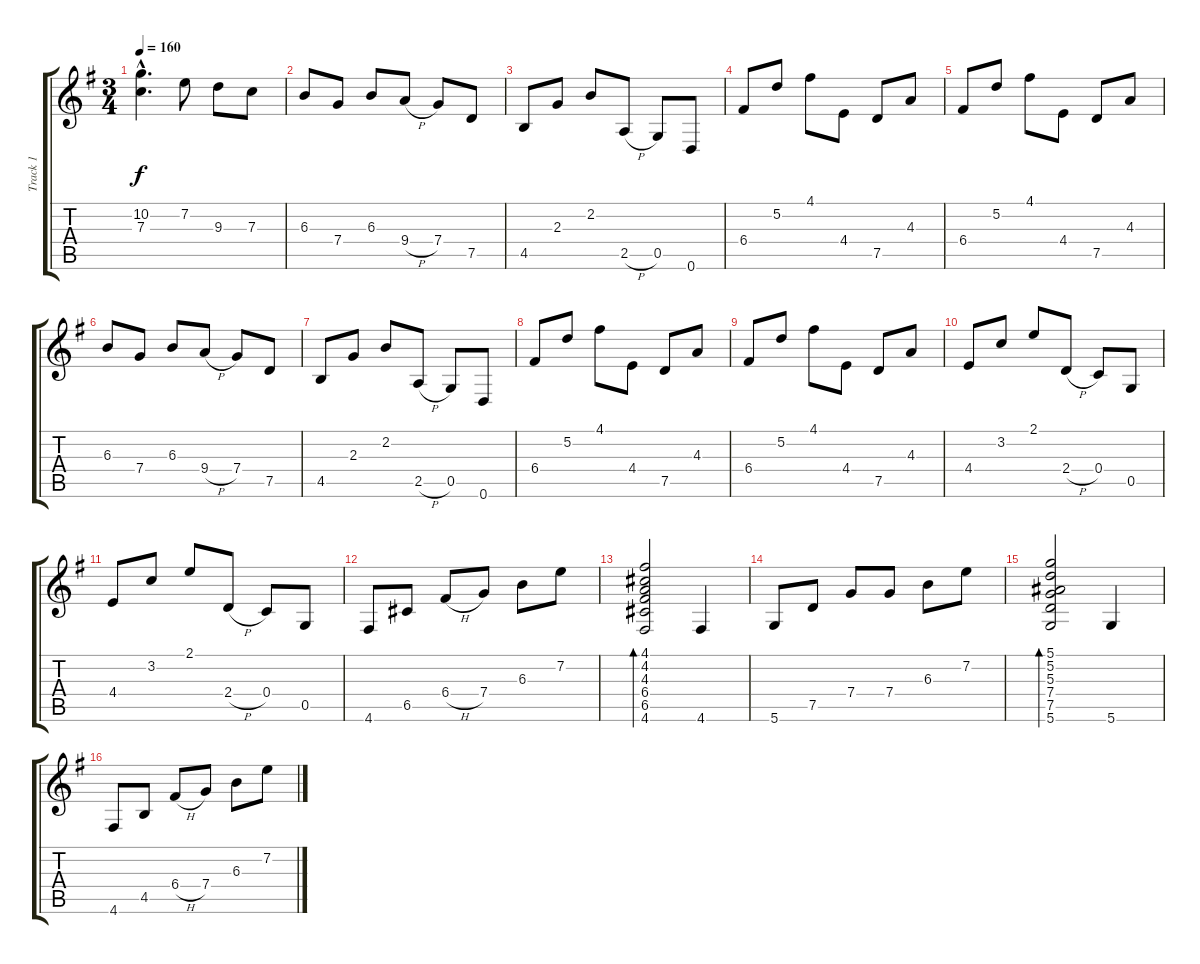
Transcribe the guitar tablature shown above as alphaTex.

\track ("Track 1" "Track 1") {instrument acousticguitarsteel}
\staff {score tabs}
\tuning (D4 A3 F3 C3 G2 D2) {hide}
\ts (3 4)
\tempo 160
\clef g2
\ks g
(10.2{hac} 7.3{hac}).4{d dy f} 7.2.8 9.3.8 7.3.8 |
6.3.8 7.4.8 6.3.8 9.4{h}.8 7.4.8 7.5.8 |
4.5.8 2.3.8 2.2.8 2.5{h}.8 0.5.8 0.6.8 |
6.4.8 5.2.8 4.1.8 4.4.8 7.5.8 4.3.8 |
6.4.8 5.2.8 4.1.8 4.4.8 7.5.8 4.3.8 |
6.3.8 7.4.8 6.3.8 9.4{h}.8 7.4.8 7.5.8 |
4.5.8 2.3.8 2.2.8 2.5{h}.8 0.5.8 0.6.8 |
6.4.8 5.2.8 4.1.8 4.4.8 7.5.8 4.3.8 |
6.4.8 5.2.8 4.1.8 4.4.8 7.5.8 4.3.8 |
4.4.8 3.2.8 2.1.8 2.4{h}.8 0.4.8 0.5.8 |
4.4.8 3.2.8 2.1.8 2.4{h}.8 0.4.8 0.5.8 |
4.6.8 6.5.8 6.4{h}.8 7.4.8 6.3.8 7.2.8 |
(4.1 4.2 4.3 6.4 6.5 4.6).2{bd 240} 4.6.4 |
5.6.8 7.5.8 7.4.8 7.4.8 6.3.8 7.2.8 |
(5.1 5.2 5.3 7.4 7.5 5.6).2{bd 240} 5.6.4 |
4.6.8 4.5.8 6.4{h}.8 7.4.8 6.3.8 7.2.8
